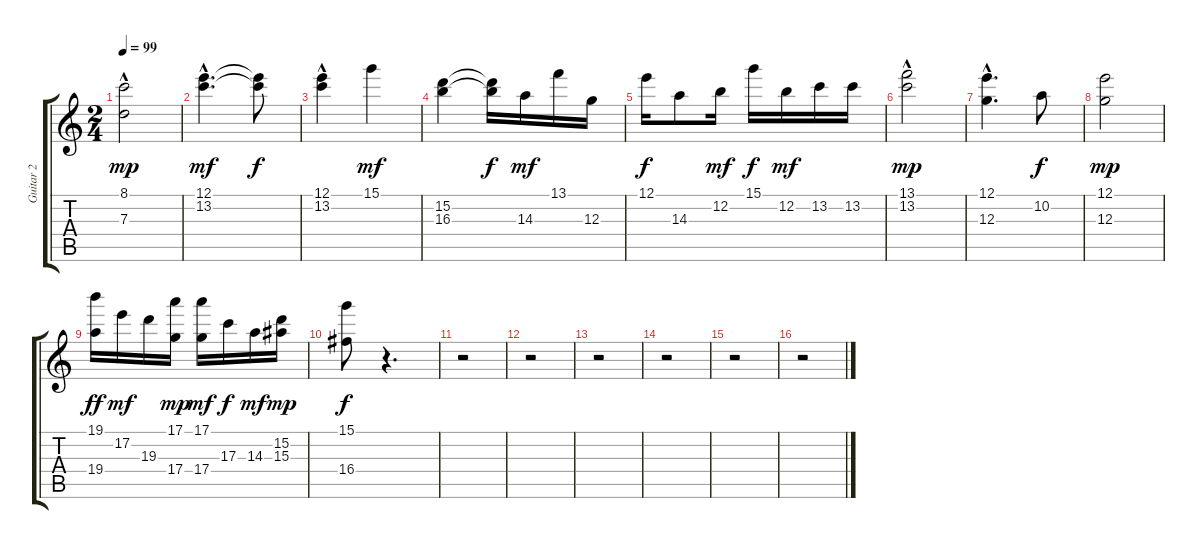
\track ("Guitar 2" "Guitar 2") {instrument electricguitarjazz}
\staff {score tabs}
\tuning (E4 B3 G3 D3 A2 E2) {hide}
\ts (2 4)
\tempo 99
\clef g2
\ks c
(8.1{hac} 7.3).2{dy mp} |
(12.1{hac} 13.2{hac}).4{d dy mf} (12.1{t} 13.2{t}).8{dy f} |
(12.1{hac} 13.2{hac}).4 15.1.4{dy mf} |
(15.2 16.3).4 (15.2{t} 16.3{t}).16{dy f} 14.3.16{dy mf} 13.1.16 12.3.16 |
12.1.16{dy f} 14.3.8 12.2.16{dy mf} 15.1.16{dy f} 12.2.16{dy mf} 13.2.16 13.2.16 |
(13.1 13.2{hac}).2{dy mp} |
(12.1{hac} 12.3{hac}).4{d} 10.2.8{dy f} |
(12.1 12.3).2{dy mp} |
(19.1 19.4).16{dy ff} 17.2.16{dy mf} 19.3.16 (17.1 17.4).16{dy mp} (17.1 17.4).16{dy mf} 17.3.16{dy f} 14.3.16{dy mf} (15.2 15.3).16{dy mp} |
(15.1 16.4).8{dy f} r.4{d} |
r.2 |
r.2 |
r.2 |
r.2 |
r.2 |
r.2
